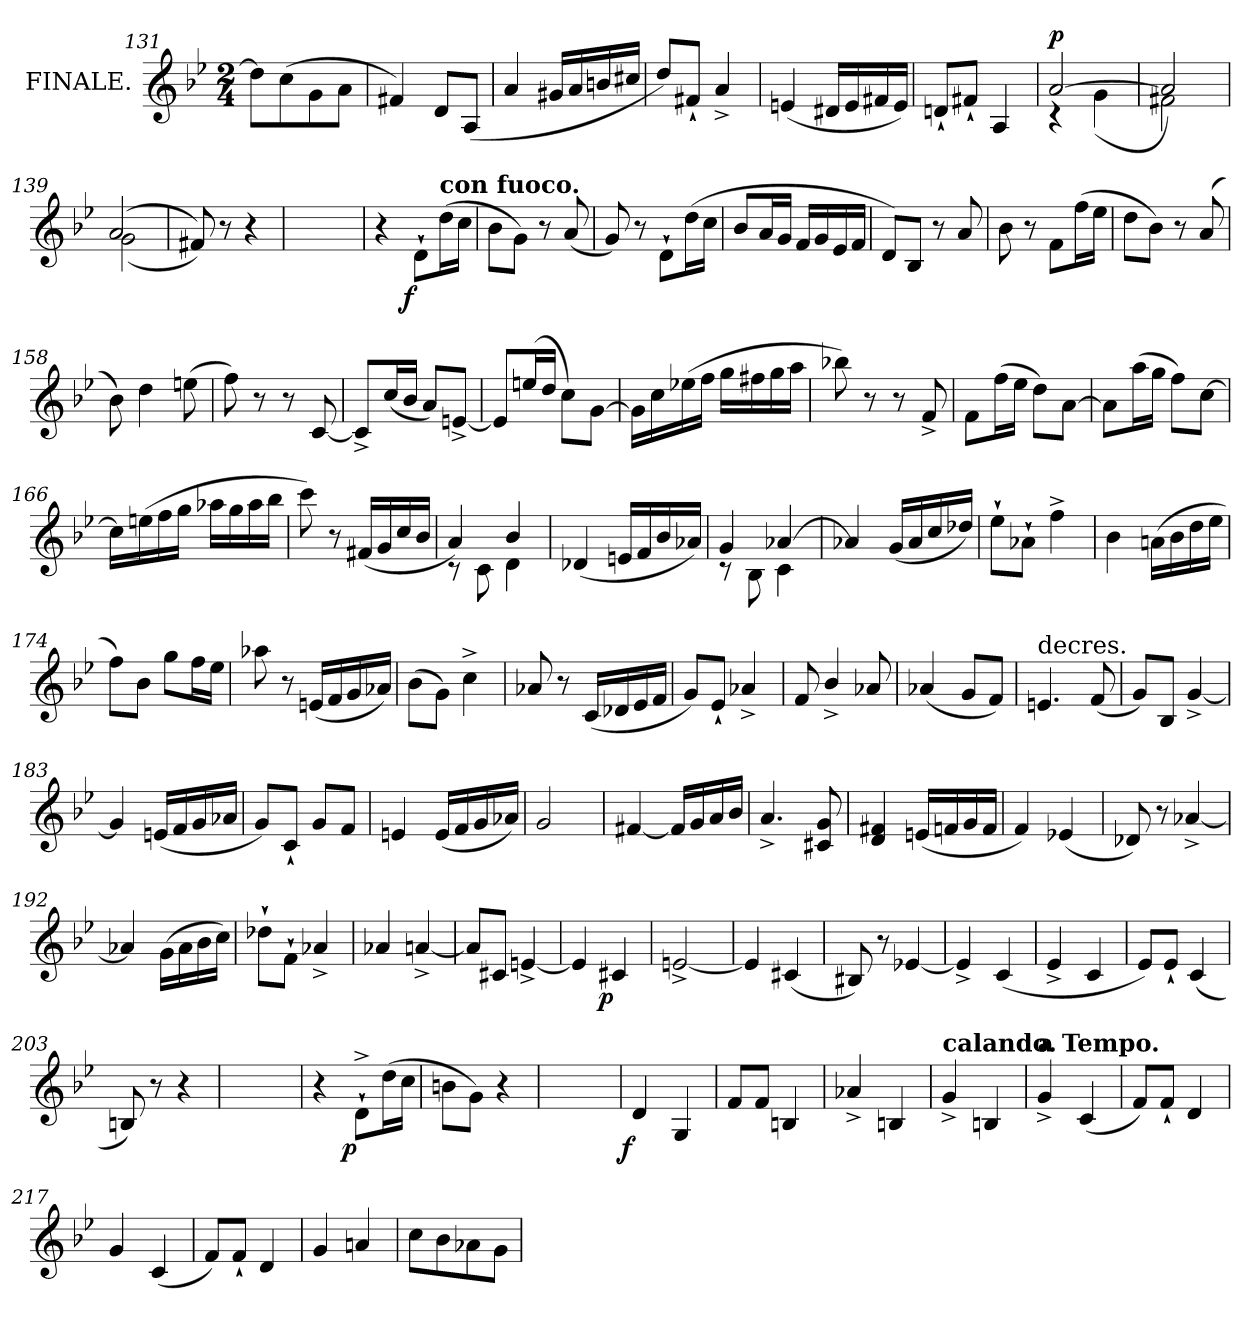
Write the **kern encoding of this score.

**kern	**dynam
*part1	*part1
*staff1	*staff1
*I"FINALE.	*
*clefG2	*
*k[b-e-]	*
*g:	*
*M2/4	*
=131	=131
8ddL]	.
(>8cc	.
8g	.
8aJ	.
=132	=132
4f#X/)	.
8dL	.
(<8AJ	.
=133	=133
4a	.
16g#XLL	.
16a	.
16bn	.
16cc#XJJ	.
=134	=134
8ddL)	.
8f#X`<J	.
4a^<	.
=135	=135
(<4en	.
16d#XLL	.
16e	.
16f#X	.
16eJJ)	.
=136	=136
8dn`<L	.
8f#X`<J	.
4A	.
=137	=137
*^	*
!	!	!LO:DY:a
[2a	4rc	p
.	(<4g	.
=138	=138	=138
2a])	2f#X	.
=139	=139	=139
(>2a/	(<2g	.
*v	*v	*
=140	=140
8f#X))	.
8r	.
4r	.
=141	=141
2ryy	.
=151	=151
4r	.
!	!LO:DY:rj
8d`>\L	f
!LO:TX:a:B:t=con fuoco.	!
(>16ddL	.
16ccJJ	.
=152	=152
8b-\L	.
8gJ)	.
8r	.
(<8a	.
=153	=153
8g)	.
8r	.
8d`>\L	.
(>16ddL	.
16ccJJ	.
=154	=154
8b-L	.
16aL	.
16gJJ	.
16fLL	.
16g	.
16e-	.
16fJJ	.
=155	=155
8dL)	.
8B-J	.
8r	.
8a	.
=156	=156
8b-	.
8r	.
8f\L	.
(>16ffL	.
16ee-JJ	.
=157	=157
8ddL	.
8b-J)	.
8r	.
(>8a	.
=158	=158
8b-)	.
4dd	.
(>8een	.
=159	=159
8ff)	.
8r	.
8r	.
[8c/	.
=160	=160
8c^<L]	.
(<16ccL	.
16b-JJ	.
8aL)	.
[8en^<J	.
=161	=161
8enL]	.
(>16eenL	.
16ddJJ	.
8cc\L)	.
[8gJ	.
=162	=162
16gLL]	.
16cc	.
(>16ee-X	.
16ffJJ	.
16ggLL	.
16ff#X	.
16gg	.
16aaJJ	.
=163	=163
8bb-X)	.
8r	.
8r	.
8f^<	.
=164	=164
8fL	.
(>16ffL	.
16ee-JJ	.
8ddL)	.
[8aJ	.
=165	=165
8aL]	.
(>16aaL	.
16ggJJ	.
8ffL)	.
[8ccJ	.
=166	=166
16ccLL]	.
(>16een	.
16ff	.
16ggJJ	.
16aa-XLL	.
16gg	.
16aa-	.
16bb-JJ	.
=167	=167
8ccc)	.
8r	.
(<16f#XLL	.
16g	.
16cc	.
16b-JJ	.
=168	=168
*^	*
4a)	8rc	.
.	8c	.
4b-	4d	.
*v	*v	*
=169	=169
(<4d-X	.
16enLL	.
16f	.
16b-	.
16a-XJJ)	.
=170	=170
*^	*
4g	8rc	.
.	8B-	.
[4a-X	4c	.
*v	*v	*
=171	=171
4a-X]	.
(<16g/LL	.
16a-	.
16cc	.
16dd-XJJ)	.
=172	=172
8ee-`>L	.
8a-X`>J	.
4ff^<	.
=173	=173
4b-	.
(>16anLL	.
16b-	.
16dd	.
16ee-JJ	.
=174	=174
8ffL)	.
8b-J	.
8ggL	.
16ffL	.
16ee-JJ	.
=175	=175
8aa-X	.
8r	.
(<16enLL	.
16f	.
16g	.
16a-XJJ)	.
=176	=176
(>8b-\L	.
8gJ)	.
4cc^>	.
=177	=177
8a-X/	.
8r	.
(<16cLL	.
16d-X	.
16e-	.
16fJJ	.
=178	=178
8gL)	.
8e-`<J	.
4a-X^<	.
=179	=179
8f	.
4b-^</	.
8a-X	.
=180	=180
(<4a-X	.
8gL	.
8fJ)	.
=181	=181
!LO:TX:a:t=decres.	!
4.en	.
(<8f	.
=182	=182
8gL)	.
8B-J	.
[4g^<	.
=183	=183
4g]	.
(<16enLL	.
16f	.
16g	.
16a-XJJ	.
=184	=184
8gL)	.
8c`<J	.
8gL	.
8fJ	.
=185	=185
4en	.
(<16eLL	.
16f	.
16g	.
16a-XJJ)	.
=186	=186
2g	.
=187	=187
[4f#X	.
16f#LL]	.
16g	.
16a	.
16b-JJ	.
=188	=188
4.a^<	.
8g 8c#X	.
=189	=189
4f#X 4d	.
(<16enLL	.
16fn	.
16g	.
16fJJ	.
=190	=190
4f)	.
(<4e-X	.
=191	=191
8d-X)	.
8r	.
[4a-X^<	.
=192	=192
4a-X]	.
(>16g\LL	.
16a-	.
16b-	.
16ccJJ)	.
=193	=193
8dd-X`>\L	.
8f`>J	.
4a-X^>/	.
=194	=194
4a-X	.
[4an^<	.
=195	=195
8aL]	.
8c#XJ	.
[4en^<	.
=196	=196
4en]	.
!	!LO:DY:rj
4c#X	p
=197	=197
[2en^	.
=198	=198
4en]	.
(<4c#X	.
=199	=199
8B#X)	.
8r	.
[4e-X	.
=200	=200
4e-^>]	.
(<4c	.
=201	=201
4e-^>	.
4c	.
=202	=202
8e-L)	.
8e-`J	.
(<4c	.
=203	=203
8Bn)	.
8r	.
4r	.
=204	=204
2ryy	.
=206	=206
4r	.
!	!LO:DY:rj
8d`>^<\L	p
(>16ddL	.
16ccJJ	.
=207	=207
8bn\L	.
8gJ)	.
4r	.
=208	=208
2ryy	.
=211	=211
!	!LO:DY:rj
4d	f
4G	.
=212	=212
8fL	.
8fJ	.
4Bn	.
=213	=213
4a-X^>	.
4Bn	.
=214	=214
!LO:TX:a:B:t=calando.	!
4g^<	.
4Bn	.
=215	=215
!LO:TX:a:B:t=a Tempo.	!
4g^<	.
(<4c	.
=216	=216
8fL)	.
8f`<J	.
4d	.
=217	=217
4g	.
(<4c	.
=218	=218
8fL)	.
8f`<J	.
4d	.
=219	=219
4g	.
4an	.
=220	=220
8cc\L	.
8b-	.
8a-X	.
8gJ	.
=	=
*-	*-
